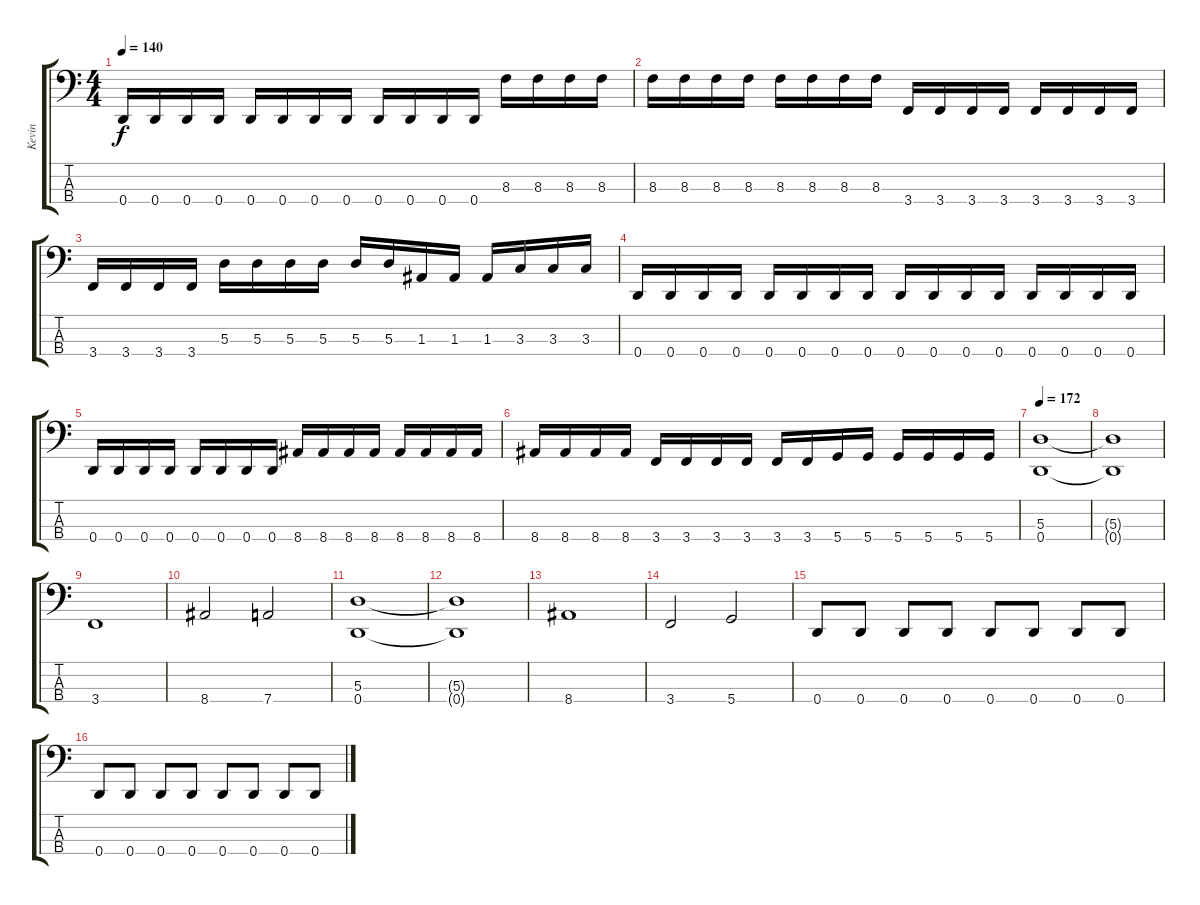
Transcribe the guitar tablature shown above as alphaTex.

\track ("Kevin" "Kevin") {instrument electricbasspick}
\staff {score tabs}
\tuning (G2 D2 A1 D1) {hide}
\ts (4 4)
\tempo 140
\clef f4
\ks c
0.4.16{dy f} 0.4.16 0.4.16 0.4.16 0.4.16 0.4.16 0.4.16 0.4.16 0.4.16 0.4.16 0.4.16 0.4.16 8.3.16 8.3.16 8.3.16 8.3.16 |
8.3.16 8.3.16 8.3.16 8.3.16 8.3.16 8.3.16 8.3.16 8.3.16 3.4.16 3.4.16 3.4.16 3.4.16 3.4.16 3.4.16 3.4.16 3.4.16 |
3.4.16 3.4.16 3.4.16 3.4.16 5.3.16 5.3.16 5.3.16 5.3.16 5.3.16 5.3.16 1.3.16 1.3.16 1.3.16 3.3.16 3.3.16 3.3.16 |
0.4.16 0.4.16 0.4.16 0.4.16 0.4.16 0.4.16 0.4.16 0.4.16 0.4.16 0.4.16 0.4.16 0.4.16 0.4.16 0.4.16 0.4.16 0.4.16 |
0.4.16 0.4.16 0.4.16 0.4.16 0.4.16 0.4.16 0.4.16 0.4.16 8.4.16 8.4.16 8.4.16 8.4.16 8.4.16 8.4.16 8.4.16 8.4.16 |
8.4.16 8.4.16 8.4.16 8.4.16 3.4.16 3.4.16 3.4.16 3.4.16 3.4.16 3.4.16 5.4.16 5.4.16 5.4.16 5.4.16 5.4.16 5.4.16 |
\tempo 172
(5.3 0.4).1 |
(5.3{t} 0.4{t}).1 |
3.4.1 |
8.4.2 7.4.2 |
(5.3 0.4).1 |
(5.3{t} 0.4{t}).1 |
8.4.1 |
3.4.2 5.4.2 |
0.4.8 0.4.8 0.4.8 0.4.8 0.4.8 0.4.8 0.4.8 0.4.8 |
0.4.8 0.4.8 0.4.8 0.4.8 0.4.8 0.4.8 0.4.8 0.4.8
